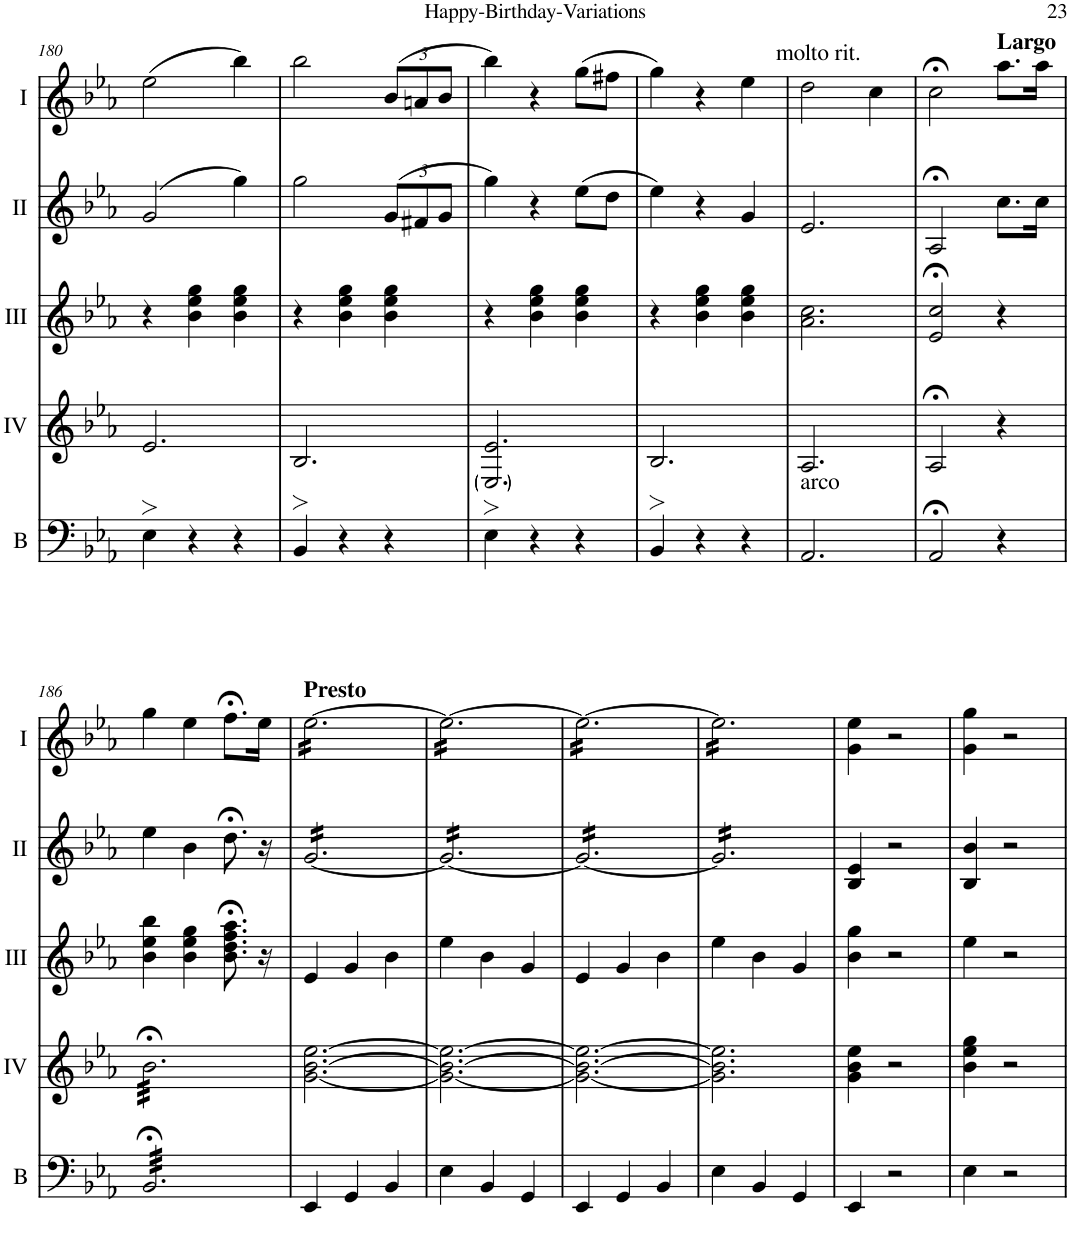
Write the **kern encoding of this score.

**kern	**kern	**kern	**kern	**kern
*part5	*part4	*part3	*part2	*part1
*staff5	*staff4	*staff3	*staff2	*staff1
*I"Bass	*I"Acc. 4	*I"Acc. 3	*I"Acc. 2	*I"Acc. 1
*I'B	*	*	*	*
!!LO:PB:g=z
*clefF4	*clefG2	*clefG2	*clefG2	*clefG2
*Trd7c12	*Trd7c12	*Trd7c12	*	*
*k[b-e-a-]	*k[b-e-a-]	*k[b-e-a-]	*k[b-e-a-]	*k[b-e-a-]
*M3/4	*M3/4	*M3/4	*M3/4	*M3/4
=180	=180	=180	=180	=180
4E->\	2.e-/	4r	(2g/	(2ee-\
4r	.	4b-\ 4ee-\ 4gg\	.	.
4r	.	4b-\ 4ee-\ 4gg\	4gg\)	4bb-\)
=181	=181	=181	=181	=181
4BB->/	2.B-/	4r	2gg\	2bb-\
4r	.	4b-\ 4ee-\ 4gg\	.	.
*	*	*	*Xbrackettup	*Xbrackettup
4r	.	4b-\ 4ee-\ 4gg\	(12g/L	(12b-/L
.	.	.	12f#X/	12an/
.	.	.	12g/J	12b-/J
=182	=182	=182	=182	=182
4E->\	2.E-/ 2.e-/	4r	4gg\)	4bb-\)
4r	.	4b-\ 4ee-\ 4gg\	4r	4r
4r	.	4b-\ 4ee-\ 4gg\	(8ee-\L	(8gg\L
.	.	.	8dd\J	8ff#X\J
=183	=183	=183	=183	=183
4BB->/	2.B-/	4r	4ee-\)	4gg\)
4r	.	4b-\ 4ee-\ 4gg\	4r	4r
4r	.	4b-\ 4ee-\ 4gg\	4g/	4ee-\
=184	=184	=184	=184	=184
!	!	!	!	!LO:TX:a:t=molto rit.
!LO:TX:a:t=arco	!	!	!	!
2.AA-/	2.A-/	2.a-\ 2.cc\	2.e-/	2dd\
.	.	.	.	4cc\
=185	=185	=185	=185	=185
2AA->/	2A->/	2e-/> 2cc/>	2A->/	2cc>\
!	!	!	!	!LO:TX:a:B:t=Largo
4r	4r	4r	8.cc\L	8.aa-\L
.	.	.	16cc\Jk	16aa-\Jk
!!LO:LB:g=z
=186	=186	=186	=186	=186
*tremolo	*	*	*	*
*	*tremolo	*	*	*
32BB->/LLL	32b->\LLL	4b-\ 4ee-\ 4bb-\	4ee-\	4gg\
32BB->/	32b->\	.	.	.
32BB->/	32b->\	.	.	.
32BB->/	32b->\	.	.	.
32BB->/	32b->\	.	.	.
32BB->/	32b->\	.	.	.
32BB->/	32b->\	.	.	.
32BB->/	32b->\	.	.	.
32BB->/	32b->\	4b-\ 4ee-\ 4gg\	4b-\	4ee-\
32BB->/	32b->\	.	.	.
32BB->/	32b->\	.	.	.
32BB->/	32b->\	.	.	.
32BB->/	32b->\	.	.	.
32BB->/	32b->\	.	.	.
32BB->/	32b->\	.	.	.
32BB->/	32b->\	.	.	.
32BB->/	32b->\	8.b-\> 8.dd\> 8.ff\> 8.aa-\>	8.dd>\	8.ff>\L
32BB->/	32b->\	.	.	.
32BB->/	32b->\	.	.	.
32BB->/	32b->\	.	.	.
32BB->/	32b->\	.	.	.
32BB->/	32b->\	.	.	.
32BB->/	32b->\	16r	16r	16ee-\Jk
32BB->/JJJ	32b->\JJJ	.	.	.
*	*Xtremolo	*	*	*
*Xtremolo	*	*	*	*
=187	=187	=187	=187	=187
!	!	!	!	!LO:TX:a:B:t=Presto
*	*	*	*tremolo	*
*	*	*	*	*tremolo
4EE-/	[2.g\ [2.b-\ [2.ee-\	4e-/	[16g/LL	[16ee-\LL
.	.	.	16g/	16ee-\
.	.	.	16g/	16ee-\
.	.	.	16g/	16ee-\
4GG/	.	4g/	16g/	16ee-\
.	.	.	16g/	16ee-\
.	.	.	16g/	16ee-\
.	.	.	16g/	16ee-\
4BB-/	.	4b-\	16g/	16ee-\
.	.	.	16g/	16ee-\
.	.	.	16g/	16ee-\
.	.	.	16g/JJ	16ee-\JJ
=188	=188	=188	=188	=188
4E-\	2.g\_ 2.b-\_ 2.ee-\_	4ee-\	16g/LL	16ee-\LL
.	.	.	16g/	16ee-\
.	.	.	16g/	16ee-\
.	.	.	16g/	16ee-\
4BB-/	.	4b-\	16g/	16ee-\
.	.	.	16g/	16ee-\
.	.	.	16g/	16ee-\
.	.	.	16g/	16ee-\
4GG/	.	4g/	16g/	16ee-\
.	.	.	16g/	16ee-\
.	.	.	16g/	16ee-\
.	.	.	16g/JJ	16ee-\JJ
=189	=189	=189	=189	=189
4EE-/	2.g\_ 2.b-\_ 2.ee-\_	4e-/	16g/LL	16ee-\LL
.	.	.	16g/	16ee-\
.	.	.	16g/	16ee-\
.	.	.	16g/	16ee-\
4GG/	.	4g/	16g/	16ee-\
.	.	.	16g/	16ee-\
.	.	.	16g/	16ee-\
.	.	.	16g/	16ee-\
4BB-/	.	4b-\	16g/	16ee-\
.	.	.	16g/	16ee-\
.	.	.	16g/	16ee-\
.	.	.	16g/JJ	16ee-\JJ
=190	=190	=190	=190	=190
4E-\	2.g\] 2.b-\] 2.ee-\]	4ee-\	16g/]LL	16ee-\]LL
.	.	.	16g/	16ee-\
.	.	.	16g/	16ee-\
.	.	.	16g/	16ee-\
4BB-/	.	4b-\	16g/	16ee-\
.	.	.	16g/	16ee-\
.	.	.	16g/	16ee-\
.	.	.	16g/	16ee-\
4GG/	.	4g/	16g/	16ee-\
.	.	.	16g/	16ee-\
.	.	.	16g/	16ee-\
.	.	.	16g/JJ	16ee-\JJ
*	*	*	*	*Xtremolo
*	*	*	*Xtremolo	*
=191	=191	=191	=191	=191
4EE-/	4g\ 4b-\ 4ee-\	4b-\ 4gg\	4B-/ 4e-/	4g\ 4ee-\
2r	2r	2r	2r	2r
=192	=192	=192	=192	=192
4E-\	4b-\ 4ee-\ 4gg\	4ee-\	4B-/ 4b-/	4g\ 4gg\
2r	2r	2r	2r	2r
=	=	=	=	=
*-	*-	*-	*-	*-
